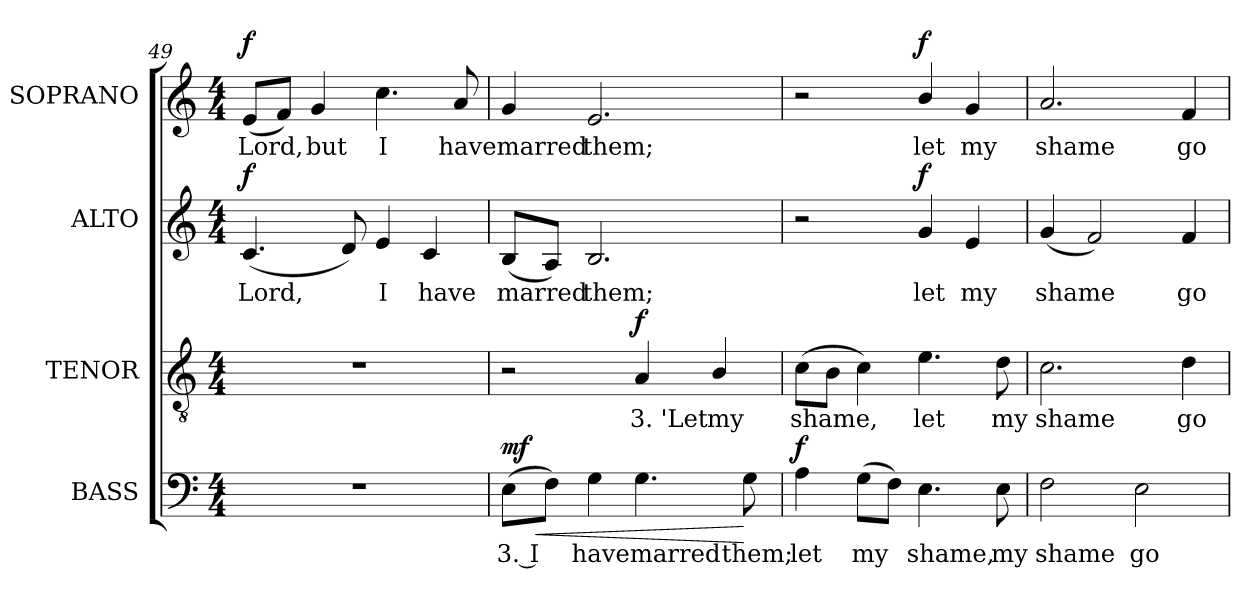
**kern	**text	**dynam	**kern	**text	**dynam	**kern	**text	**dynam	**kern	**text	**dynam
*part4	*part4	*part4	*part3	*part3	*part3	*part2	*part2	*part2	*part1	*part1	*part1
*staff4	*staff4	*staff4	*staff3	*staff3	*staff3	*staff2	*staff2	*staff2	*staff1	*staff1	*staff1
*I"BASS	*	*	*I"TENOR	*	*	*I"ALTO	*	*	*I"SOPRANO	*	*
*I'B.	*	*	*I'T.	*	*	*I'A.	*	*	*I'S.	*	*
*clefF4	*	*	*clefGv2	*	*	*clefG2	*	*	*clefG2	*	*
*	*	*	*ITrd7c12	*	*	*	*	*	*	*	*
*k[]	*	*	*k[]	*	*	*k[]	*	*	*k[]	*	*
*C:	*	*	*C:	*	*	*C:	*	*	*C:	*	*
*M4/4	*	*	*M4/4	*	*	*M4/4	*	*	*M4/4	*	*
=49	=49	=49	=49	=49	=49	=49	=49	=49	=49	=49	=49
!	!	!	!	!	!	!	!LO:LY:b:color=#000000	!	!	!	!
!	!	!	!	!	!	!	!	!	!	!LO:LY:b:color=#000000	!
1r	.	.	1r	.	.	(4.ci/	Lord,	f	(8ei/L	Lord,	f
.	.	.	.	.	.	.	.	.	8fi/J)	.	.
!	!	!	!	!	!	!	!	!	!	!LO:LY:b:color=#000000	!
.	.	.	.	.	.	.	.	.	4gi/	but	.
.	.	.	.	.	.	8di/)	.	.	.	.	.
!	!	!	!	!	!	!	!LO:LY:b:color=#000000	!	!	!	!
!	!	!	!	!	!	!	!	!	!	!LO:LY:b:color=#000000	!
.	.	.	.	.	.	4ei/	I	.	4.cci\	I	.
!	!	!	!	!	!	!	!LO:LY:b:color=#000000	!	!	!	!
.	.	.	.	.	.	4ci/	have	.	.	.	.
!	!	!	!	!	!	!	!	!	!	!LO:LY:b:color=#000000	!
.	.	.	.	.	.	.	.	.	8ai/	have	.
!!LO:PB:g=z
=50	=50	=50	=50	=50	=50	=50	=50	=50	=50	=50	=50
!	!LO:LY:b:color=#000000	!LO:HP:b	!	!	!	!	!	!	!	!	!
!	!	!	!	!	!	!	!LO:LY:b:color=#000000	!	!	!	!
!	!	!	!	!	!	!	!	!	!	!LO:LY:b:color=#000000	!
(8Ei\L	3. I	< mf	2r	.	.	(8Bi/L	marred	.	4gi/	marred	.
8Fi\J)	.	.	.	.	.	8Ai/J)	.	.	.	.	.
!	!LO:LY:b:color=#000000	!	!	!	!	!	!	!	!	!	!
!	!	!	!	!	!	!	!LO:LY:b:color=#000000	!	!	!	!
!	!	!	!	!	!	!	!	!	!	!LO:LY:b:color=#000000	!
4Gi\	have	.	.	.	.	2.Bi/	them;	.	2.ei/	them;	.
!	!LO:LY:b:color=#000000	!	!	!	!	!	!	!	!	!	!
!	!	!	!	!LO:LY:b:color=#000000	!	!	!	!	!	!	!
4.Gi\	marred	.	4AAi/	3. 'Let	f	.	.	.	.	.	.
!	!	!	!	!LO:LY:b:color=#000000	!	!	!	!	!	!	!
.	.	.	4BBi/	my	.	.	.	.	.	.	.
!	!LO:LY:b:color=#000000	!	!	!	!	!	!	!	!	!	!
8Gi\	them;	[	.	.	.	.	.	.	.	.	.
=51	=51	=51	=51	=51	=51	=51	=51	=51	=51	=51	=51
!	!LO:LY:b:color=#000000	!	!	!	!	!	!	!	!	!	!
!	!	!	!	!LO:LY:b:color=#000000	!	!	!	!	!	!	!
4Ai\	let	f	(8Ci\L	shame,	.	2r	.	.	2r	.	.
.	.	.	8BBi\J	.	.	.	.	.	.	.	.
!	!LO:LY:b:color=#000000	!	!	!	!	!	!	!	!	!	!
(8Gi\L	my	.	4Ci\)	.	.	.	.	.	.	.	.
8Fi\J)	.	.	.	.	.	.	.	.	.	.	.
!	!LO:LY:b:color=#000000	!	!	!	!	!	!	!	!	!	!
!	!	!	!	!LO:LY:b:color=#000000	!	!	!	!	!	!	!
!	!	!	!	!	!	!	!LO:LY:b:color=#000000	!	!	!	!
!	!	!	!	!	!	!	!	!	!	!LO:LY:b:color=#000000	!
4.Ei\	shame,	.	4.Ei\	let	.	4gi/	let	f	4bi/	let	f
!	!	!	!	!	!	!	!LO:LY:b:color=#000000	!	!	!	!
!	!	!	!	!	!	!	!	!	!	!LO:LY:b:color=#000000	!
.	.	.	.	.	.	4ei/	my	.	4gi/	my	.
!	!LO:LY:b:color=#000000	!	!	!	!	!	!	!	!	!	!
!	!	!	!	!LO:LY:b:color=#000000	!	!	!	!	!	!	!
8Ei\	my	.	8Di\	my	.	.	.	.	.	.	.
=52	=52	=52	=52	=52	=52	=52	=52	=52	=52	=52	=52
!	!LO:LY:b:color=#000000	!	!	!	!	!	!	!	!	!	!
!	!	!	!	!LO:LY:b:color=#000000	!	!	!	!	!	!	!
!	!	!	!	!	!	!	!LO:LY:b:color=#000000	!	!	!	!
!	!	!	!	!	!	!	!	!	!	!LO:LY:b:color=#000000	!
2Fi\	shame	.	2.Ci\	shame	.	(4gi/	shame	.	2.ai/	shame	.
.	.	.	.	.	.	2fi/)	.	.	.	.	.
!	!LO:LY:b:color=#000000	!	!	!	!	!	!	!	!	!	!
2Ei\	go	.	.	.	.	.	.	.	.	.	.
!	!	!	!	!LO:LY:b:color=#000000	!	!	!	!	!	!	!
!	!	!	!	!	!	!	!LO:LY:b:color=#000000	!	!	!	!
!	!	!	!	!	!	!	!	!	!	!LO:LY:b:color=#000000	!
.	.	.	4Di\	go	.	4fi/	go	.	4fi/	go	.
=	=	=	=	=	=	=	=	=	=	=	=
*-	*-	*-	*-	*-	*-	*-	*-	*-	*-	*-	*-
